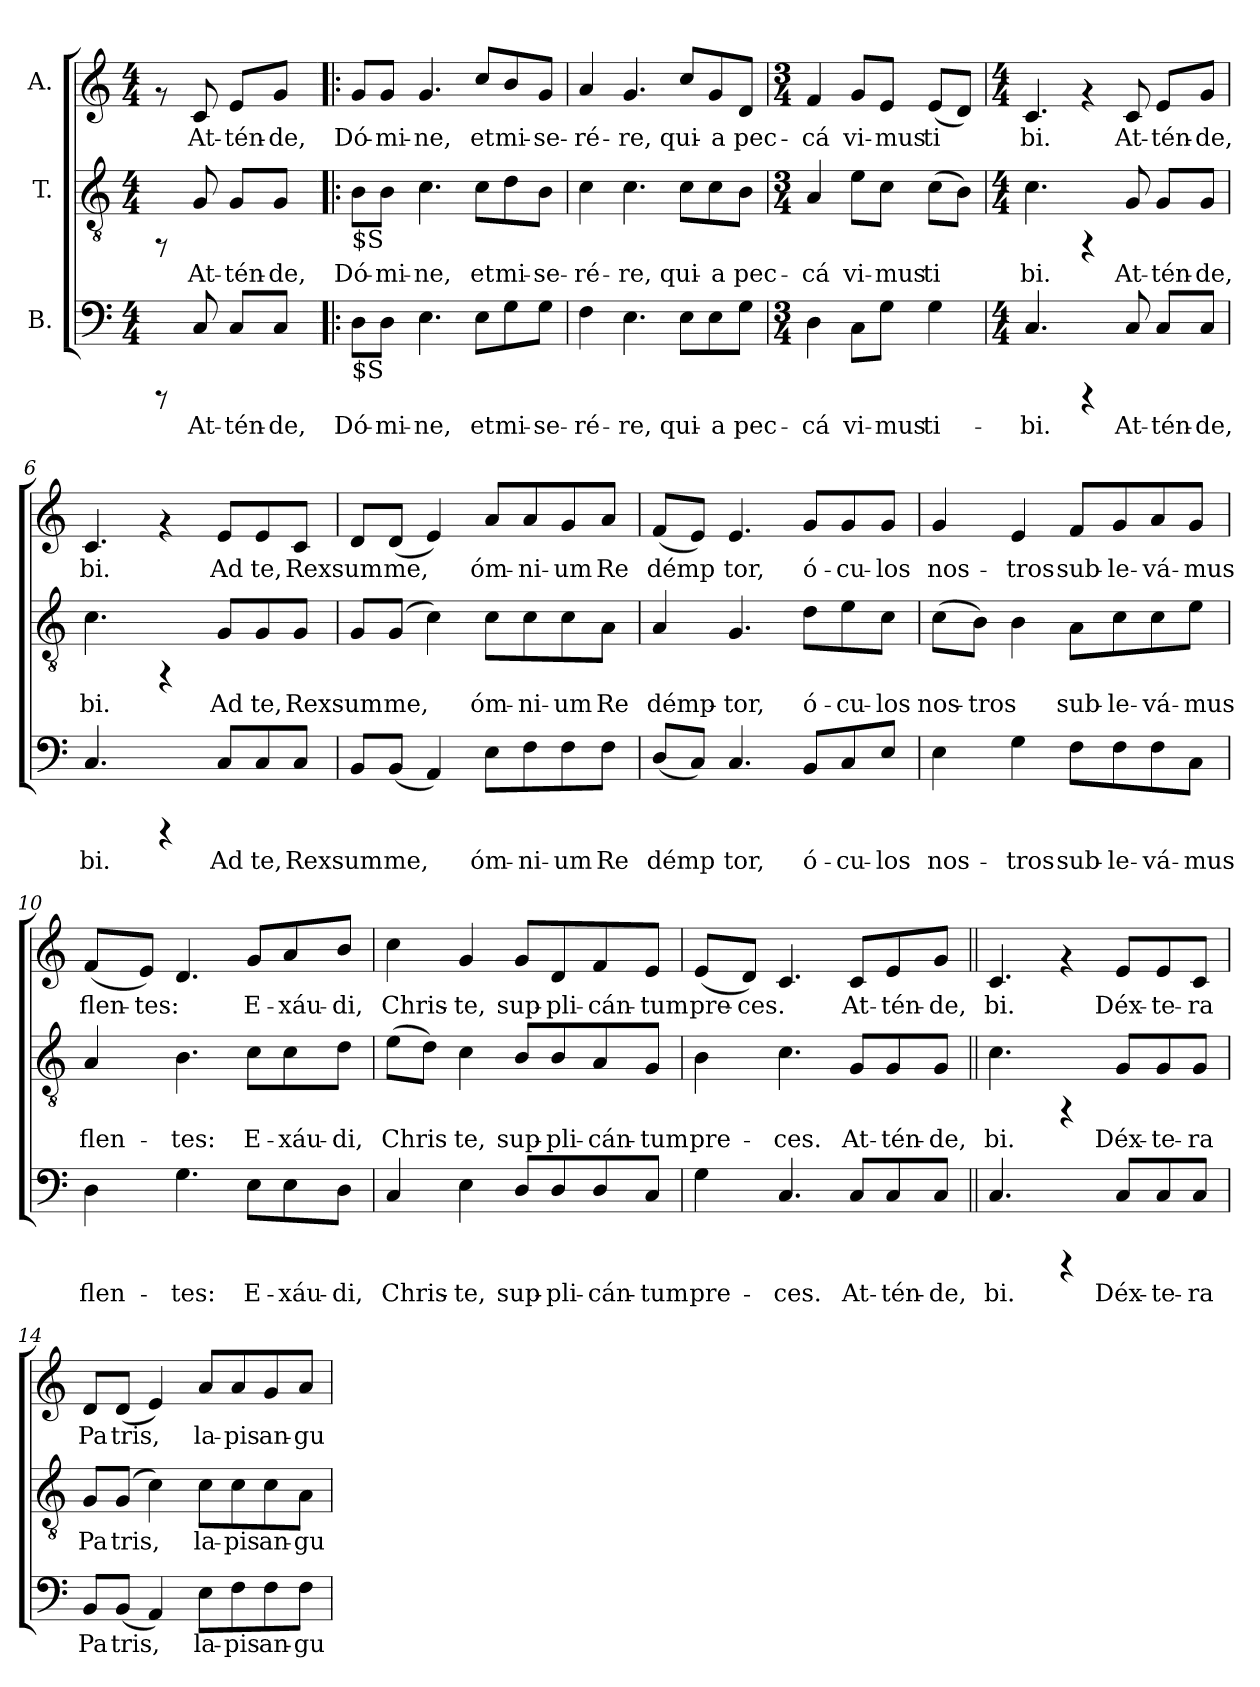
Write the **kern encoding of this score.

**kern	**text	**kern	**text	**kern	**text
*part3	*part3	*part2	*part2	*part1	*part1
*staff3	*staff3	*staff2	*staff2	*staff1	*staff1
*I"B.	*	*I"T.	*	*I"A.	*
!!LO:PB:g=z
*stria5	*	*stria5	*	*stria5	*
*clefF4	*	*clefGv2	*	*clefG2	*
*k[]	*	*k[]	*	*k[]	*
*C:	*	*C:	*	*C:	*
*M4/4	*	*M4/4	*	*M4/4	*
=1	=1	=1	=1	=1	=1
*	*	*	*	*^	*
8rCCC	.	8rFF	.	8rf	32.ryy	.
*	*	*	*	*MM66	*	*
.	.	.	.	.	4ryy	.
!	!LO:LY:b	!	!LO:LY:b	!	!	!LO:LY:b
8C/	At-	8G/	At-	8c/	.	At-
!	!LO:LY:b	!	!LO:LY:b	!	!	!LO:LY:b
8C/L	-tén-	8G/L	-tén-	8e/L	.	-tén-
.	.	.	.	.	8ryy	.
!	!LO:LY:b	!	!LO:LY:b	!	!	!LO:LY:b
8C/J	-de,	8G/J	-de,	8g/J	.	-de,
.	.	.	.	.	16ryy	.
.	.	.	.	.	64ryy	.
=2!|:	=2!|:	=2!|:	=2!|:	=2!|:	=2!|:	=2!|:
!	!	!	!	!LO:TX:b:t=$S	!	!
!	!	!LO:TX:b:t=$S	!	!	!	!
!LO:TX:b:t=$S	!	!	!	!	!	!
!	!LO:LY:b	!	!LO:LY:b	!	!	!LO:LY:b
*	*	*	*	*v	*v	*
8D\L	Dó-	8B\L	Dó-	8g/L	Dó-
!	!LO:LY:b	!	!LO:LY:b	!	!LO:LY:b
8D\J	-mi-	8B\J	-mi-	8g/J	-mi-
!	!LO:LY:b	!	!LO:LY:b	!	!LO:LY:b
4.E\	-ne,	4.c\	-ne,	4.g/	-ne,
!	!LO:LY:b	!	!LO:LY:b	!	!LO:LY:b
8E\L	et	8c\L	et	8cc/L	et
!	!LO:LY:b	!	!LO:LY:b	!	!LO:LY:b
8G\	mi-	8d\	mi-	8b/	mi-
!	!LO:LY:b	!	!LO:LY:b	!	!LO:LY:b
8G\J	-se-	8B\J	-se-	8g/J	-se-
=3	=3	=3	=3	=3	=3
!	!LO:LY:b	!	!LO:LY:b	!	!LO:LY:b
4F\	-ré-	4c\	-ré-	4a/	-ré-
!	!LO:LY:b	!	!LO:LY:b	!	!LO:LY:b
4.E\	-re,	4.c\	-re,	4.g/	-re,
!	!LO:LY:b	!	!LO:LY:b	!	!LO:LY:b
8E\L	qui-	8c\L	qui-	8cc/L	qui-
!	!LO:LY:b	!	!LO:LY:b	!	!LO:LY:b
8E\	-a	8c\	-a	8g/	-a
!	!LO:LY:b	!	!LO:LY:b	!	!LO:LY:b
8G\J	pec-	8B\J	pec-	8d/J	pec-
=4	=4	=4	=4	=4	=4
*M3/4	*	*M3/4	*	*M3/4	*
!	!LO:LY:b	!	!LO:LY:b	!	!LO:LY:b
4D\	-cá	4A/	-cá	4f/	-cá
!	!LO:LY:b	!	!LO:LY:b	!	!LO:LY:b
8C\L	vi-	8e\L	vi-	8g/L	vi-
!	!LO:LY:b	!	!LO:LY:b	!	!LO:LY:b
8G\J	-mus	8c\J	-mus	8e/J	-mus
!	!LO:LY:b	!	!LO:LY:b	!	!LO:LY:b
4G\	ti-	(>8c\L	ti-	(<8e/L	ti-
!	!	!	!LO:LY:b	!	!LO:LY:b
.	.	8B\J)	--	8d/J)	--
=5	=5	=5	=5	=5	=5
*M4/4	*	*M4/4	*	*M4/4	*
!	!LO:LY:b	!	!LO:LY:b	!	!LO:LY:b
4.C/	-bi.	4.c\	-bi.	4.c/	-bi.
4rCCC	.	4rFF	.	4rf	.
!	!LO:LY:b	!	!LO:LY:b	!	!LO:LY:b
8C/	At-	8G/	At-	8c/	At-
!	!LO:LY:b	!	!LO:LY:b	!	!LO:LY:b
8C/L	-tén-	8G/L	-tén-	8e/L	-tén-
!	!LO:LY:b	!	!LO:LY:b	!	!LO:LY:b
8C/J	-de,	8G/J	-de,	8g/J	-de,
!!LO:LB:g=z
=6	=6	=6	=6	=6	=6
!	!LO:LY:b	!	!LO:LY:b	!	!LO:LY:b
4.C/	bi.	4.c\	bi.	4.c/	bi.
4rCCC	.	4rFF	.	4rf	.
!	!LO:LY:b	!	!LO:LY:b	!	!LO:LY:b
8C/L	Ad	8G/L	Ad	8e/L	Ad
!	!LO:LY:b	!	!LO:LY:b	!	!LO:LY:b
8C/	te,	8G/	te,	8e/	te,
!	!LO:LY:b	!	!LO:LY:b	!	!LO:LY:b
8C/J	Rexsum	8G/J	Rexsum	8c/J	Rexsum
=7	=7	=7	=7	=7	=7
!	!LO:LY:b	!	!LO:LY:b	!	!LO:LY:b
8BB/L	.	8G/L	.	8d/L	.
!	!LO:LY:b	!	!LO:LY:b	!	!LO:LY:b
(<8BB/J	me,	(>8G/J	me,	(<8d/J	me,
!	!LO:LY:b	!	!LO:LY:b	!	!LO:LY:b
4AA/)	.	4c\)	.	4e/)	.
!	!LO:LY:b	!	!LO:LY:b	!	!LO:LY:b
8E\L	óm-	8c\L	óm-	8a/L	óm-
!	!LO:LY:b	!	!LO:LY:b	!	!LO:LY:b
8F\	-ni-	8c\	-ni-	8a/	-ni-
!	!LO:LY:b	!	!LO:LY:b	!	!LO:LY:b
8F\	-um	8c\	-um	8g/	-um
!	!LO:LY:b	!	!LO:LY:b	!	!LO:LY:b
8F\J	Re	8A\J	Re	8a/J	Re
=8	=8	=8	=8	=8	=8
!	!LO:LY:b	!	!LO:LY:b	!	!LO:LY:b
(<8D/L	démp-	4A/	démp-	(<8f/L	démp-
!	!LO:LY:b	!	!	!	!LO:LY:b
8C/J)	--	.	.	8e/J)	--
!	!LO:LY:b	!	!LO:LY:b	!	!LO:LY:b
4.C/	-tor,	4.G/	-tor,	4.e/	-tor,
!	!LO:LY:b	!	!LO:LY:b	!	!LO:LY:b
8BB/L	ó-	8d\L	ó-	8g/L	ó-
!	!LO:LY:b	!	!LO:LY:b	!	!LO:LY:b
8C/	-cu-	8e\	-cu-	8g/	-cu-
!	!LO:LY:b	!	!LO:LY:b	!	!LO:LY:b
8E/J	-los	8c\J	-los	8g/J	-los
=9	=9	=9	=9	=9	=9
!	!LO:LY:b	!	!LO:LY:b	!	!LO:LY:b
4E\	nos-	(>8c\L	nos-	4g/	nos-
!	!	!	!LO:LY:b	!	!
.	.	8B\J)	-tros	.	.
!	!LO:LY:b	!	!LO:LY:b	!	!LO:LY:b
4G\	-tros	4B\	.	4e/	-tros
!	!LO:LY:b	!	!LO:LY:b	!	!LO:LY:b
8F\L	sub-	8A\L	sub-	8f/L	sub-
!	!LO:LY:b	!	!LO:LY:b	!	!LO:LY:b
8F\	-le-	8c\	-le-	8g/	-le-
!	!LO:LY:b	!	!LO:LY:b	!	!LO:LY:b
8F\	-vá-	8c\	-vá-	8a/	-vá-
!	!LO:LY:b	!	!LO:LY:b	!	!LO:LY:b
8C\J	-mus	8e\J	-mus	8g/J	-mus
=10	=10	=10	=10	=10	=10
!	!LO:LY:b	!	!LO:LY:b	!	!LO:LY:b
4D\	flen-	4A/	flen-	(<8f/L	flen-
!	!	!	!	!	!LO:LY:b
.	.	.	.	8e/J)	-tes:
!	!LO:LY:b	!	!LO:LY:b	!	!LO:LY:b
4.G\	-tes:	4.B\	-tes:	4.d/	.
!	!LO:LY:b	!	!LO:LY:b	!	!LO:LY:b
8E\L	E-	8c\L	E-	8g/L	E-
!	!LO:LY:b	!	!LO:LY:b	!	!LO:LY:b
8E\	-xáu-	8c\	-xáu-	8a/	-xáu-
!	!LO:LY:b	!	!LO:LY:b	!	!LO:LY:b
8D\J	-di,	8d\J	-di,	8b/J	-di,
!!LO:LB:g=z
=11	=11	=11	=11	=11	=11
!	!LO:LY:b	!	!LO:LY:b	!	!LO:LY:b
4C/	Chris-	(>8e\L	Chris-	4cc\	Chris-
!	!	!	!LO:LY:b	!	!
.	.	8d\J)	--	.	.
!	!LO:LY:b	!	!LO:LY:b	!	!LO:LY:b
4E\	-te,	4c\	-te,	4g/	-te,
!	!LO:LY:b	!	!LO:LY:b	!	!LO:LY:b
8D/L	sup-	8B/L	sup-	8g/L	sup-
!	!LO:LY:b	!	!LO:LY:b	!	!LO:LY:b
8D/	-pli-	8B/	-pli-	8d/	-pli-
!	!LO:LY:b	!	!LO:LY:b	!	!LO:LY:b
8D/	-cán-	8A/	-cán-	8f/	-cán-
!	!LO:LY:b	!	!LO:LY:b	!	!LO:LY:b
8C/J	-tum	8G/J	-tum	8e/J	-tum
=12	=12	=12	=12	=12	=12
!	!LO:LY:b	!	!LO:LY:b	!	!LO:LY:b
4G\	pre-	4B\	pre-	(<8e/L	pre-
!	!	!	!	!	!LO:LY:b
.	.	.	.	8d/J)	-ces.
!	!LO:LY:b	!	!LO:LY:b	!	!LO:LY:b
4.C/	-ces.	4.c\	-ces.	4.c/	.
!	!LO:LY:b	!	!LO:LY:b	!	!LO:LY:b
8C/L	At-	8G/L	At-	8c/L	At-
!	!LO:LY:b	!	!LO:LY:b	!	!LO:LY:b
8C/	-tén-	8G/	-tén-	8e/	-tén-
!	!LO:LY:b	!	!LO:LY:b	!	!LO:LY:b
8C/J	-de,	8G/J	-de,	8g/J	-de,
=13||	=13||	=13||	=13||	=13||	=13||
!	!LO:LY:b	!	!LO:LY:b	!	!LO:LY:b
4.C/	bi.	4.c\	bi.	4.c/	bi.
4rCCC	.	4rFF	.	4rf	.
!	!LO:LY:b	!	!LO:LY:b	!	!LO:LY:b
8C/L	Déx-	8G/L	Déx-	8e/L	Déx-
!	!LO:LY:b	!	!LO:LY:b	!	!LO:LY:b
8C/	-te-	8G/	-te-	8e/	-te-
!	!LO:LY:b	!	!LO:LY:b	!	!LO:LY:b
8C/J	-ra	8G/J	-ra	8c/J	-ra
=14	=14	=14	=14	=14	=14
!	!LO:LY:b	!	!LO:LY:b	!	!LO:LY:b
8BB/L	Pa	8G/L	Pa	8d/L	Pa
!	!LO:LY:b	!	!LO:LY:b	!	!LO:LY:b
(<8BB/J	tris,	(>8G/J	tris,	(<8d/J	tris,
!	!LO:LY:b	!	!LO:LY:b	!	!LO:LY:b
4AA/)	.	4c\)	.	4e/)	.
!	!LO:LY:b	!	!LO:LY:b	!	!LO:LY:b
8E\L	la-	8c\L	la-	8a/L	la-
!	!LO:LY:b	!	!LO:LY:b	!	!LO:LY:b
8F\	-pis	8c\	-pis	8a/	-pis
!	!LO:LY:b	!	!LO:LY:b	!	!LO:LY:b
8F\	an-	8c\	an-	8g/	an-
!	!LO:LY:b	!	!LO:LY:b	!	!LO:LY:b
8F\J	-gu-	8A\J	-gu-	8a/J	-gu-
=	=	=	=	=	=
*-	*-	*-	*-	*-	*-
